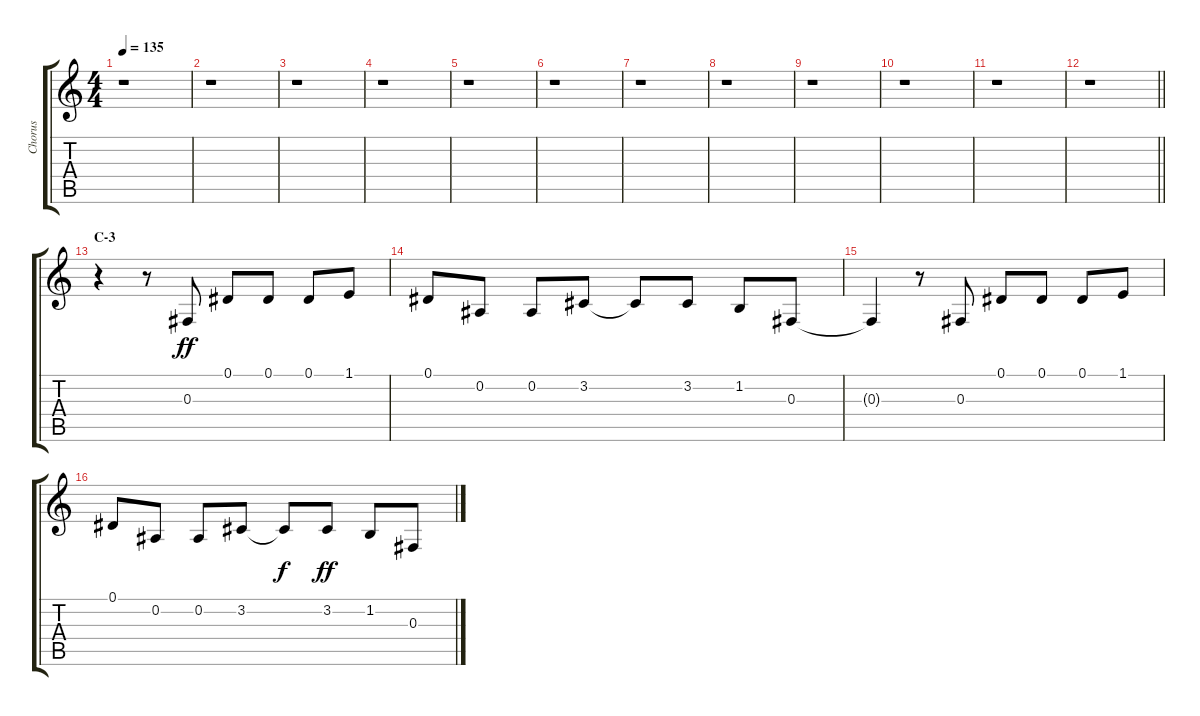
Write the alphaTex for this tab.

\track ("Chorus" "Chorus") {instrument voiceoohs}
\staff {score tabs}
\tuning (Eb4 Bb3 Gb3 Db3 Ab2 Eb2) {hide}
\ts (4 4)
\tempo 135
\clef g2
\ks c
r.1{dy ff} |
r.1 |
r.1 |
r.1 |
r.1 |
r.1 |
r.1 |
r.1 |
r.1 |
r.1 |
r.1 |
\barLineRight lightlight
r.1 |
\section ("" "C-3")
r.4 r.8 0.3.8 0.1.8 0.1.8 0.1.8 1.1.8 |
0.1.8 0.2.8 0.2.8 3.2.8 3.2{t}.8 3.2.8 1.2.8 0.3.8 |
0.3{t}.4 r.8 0.3.8 0.1.8 0.1.8 0.1.8 1.1.8 |
0.1.8 0.2.8 0.2.8 3.2.8 3.2{t}.8{dy f} 3.2.8{dy ff} 1.2.8 0.3.8
